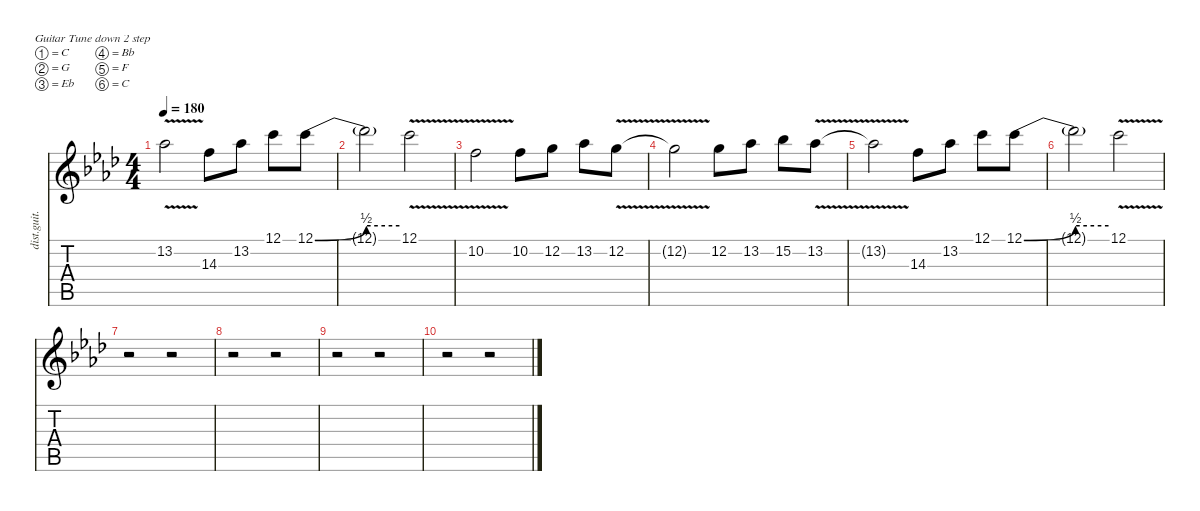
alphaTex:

\defaultSystemsLayout 4
\hideDynamics
\bracketExtendMode nobrackets
\track ("Gtr.4" "dist.guit.") {mute instrument distortionguitar}
\staff {score tabs}
\tuning (C4 G3 Eb3 Bb2 F2 C2)
\ts (4 4)
\tempo 180
\clef g2
\ks fminor
13.2{v t acc b}.2{dy f} 14.3{acc forcenatural}.8 13.2{acc b}.8 12.1{acc forcenatural}.8 12.1{be (bend 0 0 60 2) acc forcenatural}.8 |
12.1{be (hold 0 2 60 2) t}.2 12.1{v acc forcenatural}.2 |
10.2{v acc forcenatural}.2 10.2{acc forcenatural}.8 12.2{acc forcenatural}.8 13.2{acc b}.8 12.2{v acc forcenatural}.8 |
12.2{v t acc forcenatural}.2 12.2{acc forcenatural}.8 13.2{acc b}.8 15.2{acc b}.8 13.2{v acc b}.8 |
13.2{v t acc b}.2 14.3{acc forcenatural}.8 13.2{acc b}.8 12.1{acc forcenatural}.8 12.1{be (bend 0 0 60 2) acc forcenatural}.8 |
12.1{be (hold 0 2 60 2) t}.2 12.1{v acc forcenatural}.2 |
r.2 r.2 |
r.2 r.2 |
r.2 r.2 |
r.2 r.2
